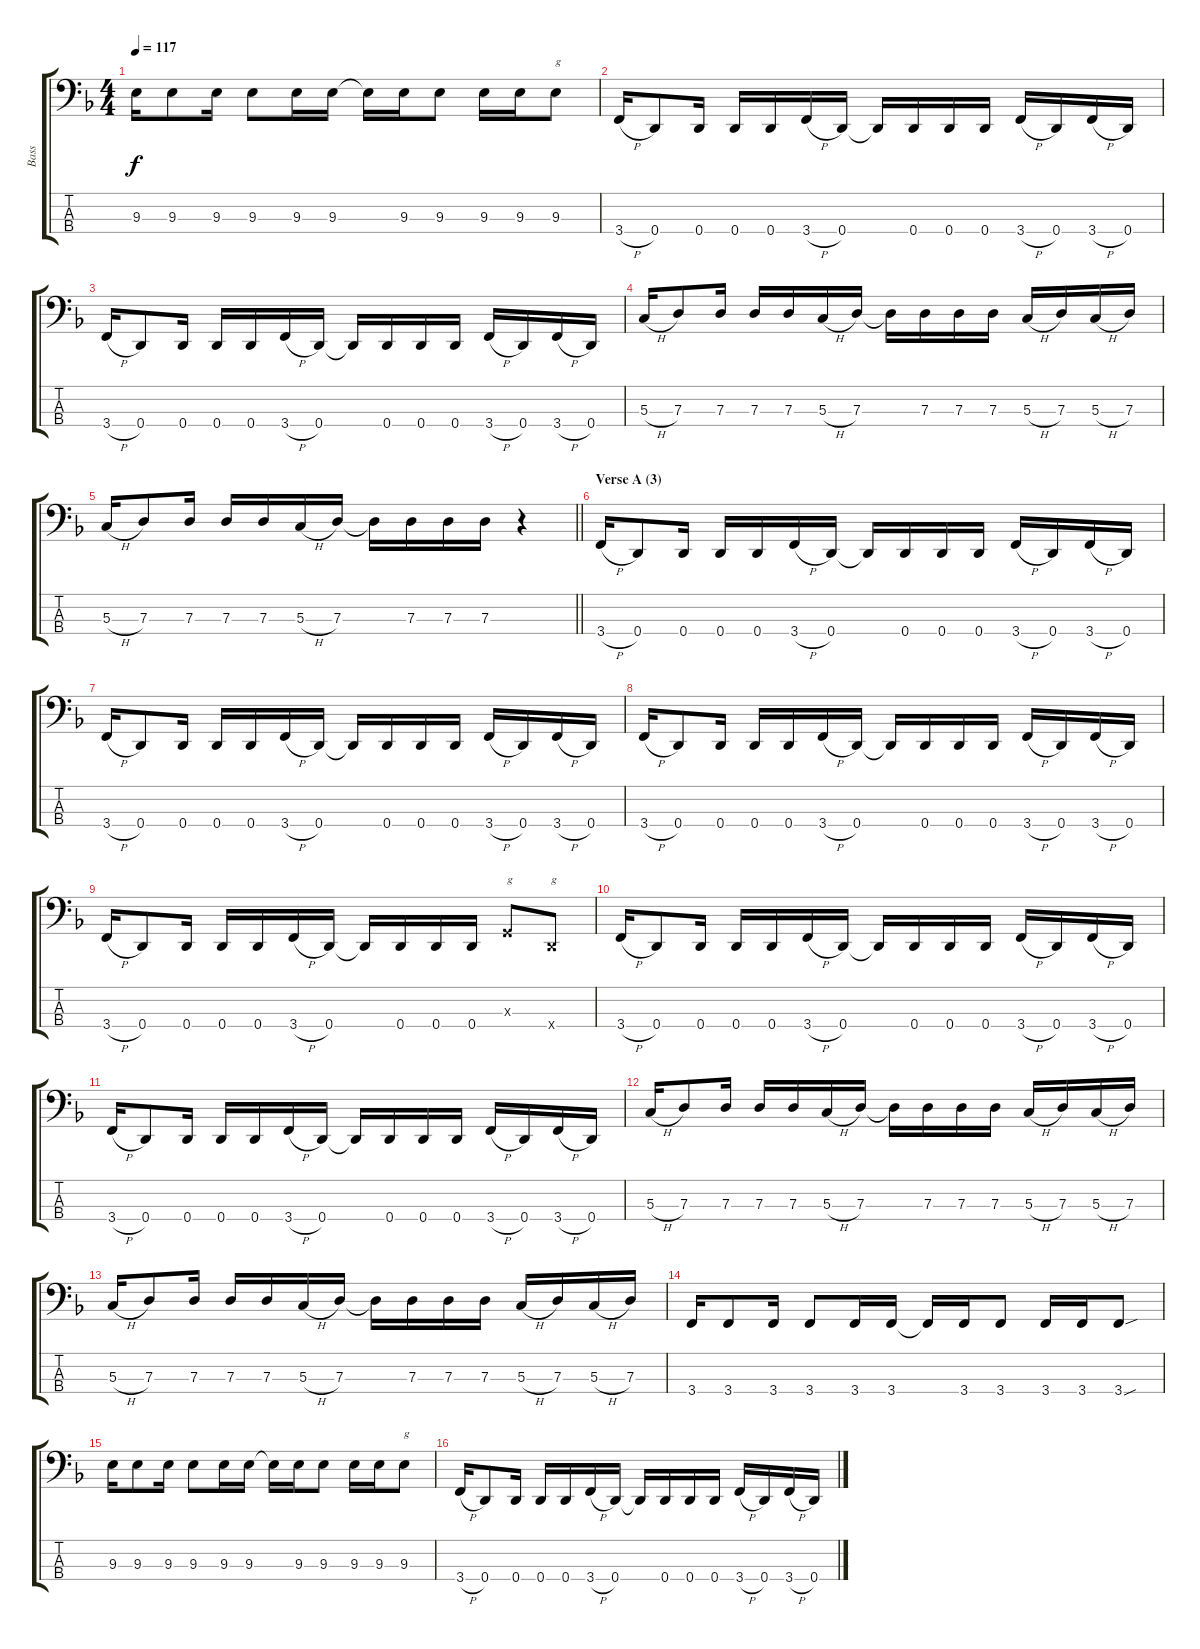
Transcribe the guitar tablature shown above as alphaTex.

\track ("Bass" "Bass") {instrument electricbasspick}
\staff {score tabs}
\tuning (F2 C2 G1 D1) {hide}
\ts (4 4)
\tempo 117
\clef f4
\ks dminor
9.3.16{dy f} 9.3.8 9.3.16 9.3.8 9.3.16 9.3.16 9.3{t}.16 9.3.16 9.3.8 9.3.16 9.3.16 9.3.8{txt "g"} |
3.4{h}.16 0.4.8 0.4.16 0.4.16 0.4.16 3.4{h}.16 0.4.16 0.4{t}.16 0.4.16 0.4.16 0.4.16 3.4{h}.16 0.4.16 3.4{h}.16 0.4.16 |
3.4{h}.16 0.4.8 0.4.16 0.4.16 0.4.16 3.4{h}.16 0.4.16 0.4{t}.16 0.4.16 0.4.16 0.4.16 3.4{h}.16 0.4.16 3.4{h}.16 0.4.16 |
5.3{h}.16 7.3.8 7.3.16 7.3.16 7.3.16 5.3{h}.16 7.3.16 7.3{t}.16 7.3.16 7.3.16 7.3.16 5.3{h}.16 7.3.16 5.3{h}.16 7.3.16 |
\barLineRight lightlight
5.3{h}.16 7.3.8 7.3.16 7.3.16 7.3.16 5.3{h}.16 7.3.16 7.3{t}.16 7.3.16 7.3.16 7.3.16 r.4 |
\section ("" "Verse A (3)")
3.4{h}.16 0.4.8 0.4.16 0.4.16 0.4.16 3.4{h}.16 0.4.16 0.4{t}.16 0.4.16 0.4.16 0.4.16 3.4{h}.16 0.4.16 3.4{h}.16 0.4.16 |
3.4{h}.16 0.4.8 0.4.16 0.4.16 0.4.16 3.4{h}.16 0.4.16 0.4{t}.16 0.4.16 0.4.16 0.4.16 3.4{h}.16 0.4.16 3.4{h}.16 0.4.16 |
3.4{h}.16 0.4.8 0.4.16 0.4.16 0.4.16 3.4{h}.16 0.4.16 0.4{t}.16 0.4.16 0.4.16 0.4.16 3.4{h}.16 0.4.16 3.4{h}.16 0.4.16 |
3.4{h}.16 0.4.8 0.4.16 0.4.16 0.4.16 3.4{h}.16 0.4.16 0.4{t}.16 0.4.16 0.4.16 0.4.16 0.3{x}.8{txt "g"} 0.4{x}.8{txt "g"} |
3.4{h}.16 0.4.8 0.4.16 0.4.16 0.4.16 3.4{h}.16 0.4.16 0.4{t}.16 0.4.16 0.4.16 0.4.16 3.4{h}.16 0.4.16 3.4{h}.16 0.4.16 |
3.4{h}.16 0.4.8 0.4.16 0.4.16 0.4.16 3.4{h}.16 0.4.16 0.4{t}.16 0.4.16 0.4.16 0.4.16 3.4{h}.16 0.4.16 3.4{h}.16 0.4.16 |
5.3{h}.16 7.3.8 7.3.16 7.3.16 7.3.16 5.3{h}.16 7.3.16 7.3{t}.16 7.3.16 7.3.16 7.3.16 5.3{h}.16 7.3.16 5.3{h}.16 7.3.16 |
5.3{h}.16 7.3.8 7.3.16 7.3.16 7.3.16 5.3{h}.16 7.3.16 7.3{t}.16 7.3.16 7.3.16 7.3.16 5.3{h}.16 7.3.16 5.3{h}.16 7.3.16 |
3.4.16 3.4.8 3.4.16 3.4.8 3.4.16 3.4.16 3.4{t}.16 3.4.16 3.4.8 3.4.16 3.4.16 3.4{sou}.8 |
9.3.16 9.3.8 9.3.16 9.3.8 9.3.16 9.3.16 9.3{t}.16 9.3.16 9.3.8 9.3.16 9.3.16 9.3.8{txt "g"} |
3.4{h}.16 0.4.8 0.4.16 0.4.16 0.4.16 3.4{h}.16 0.4.16 0.4{t}.16 0.4.16 0.4.16 0.4.16 3.4{h}.16 0.4.16 3.4{h}.16 0.4.16
